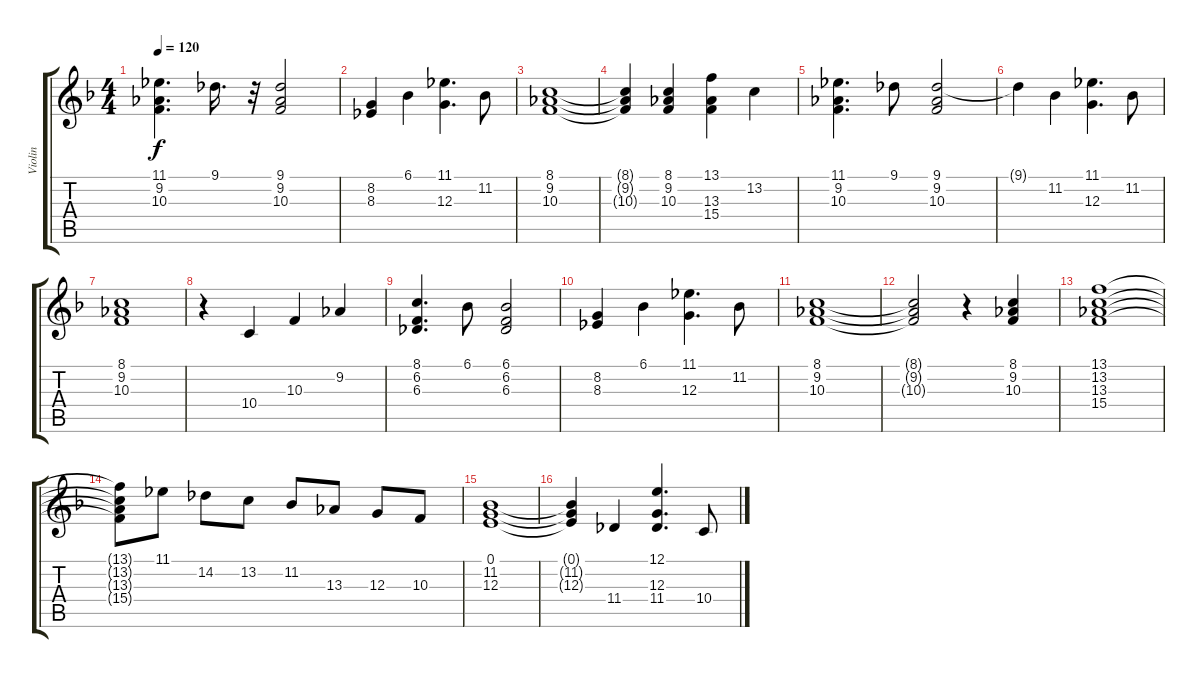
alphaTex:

\track ("Violin" "Violin") {instrument stringensemble1}
\staff {score tabs}
\tuning (E4 B3 G3 D3 A2 E2) {hide}
\ts (4 4)
\tempo 120
\clef g2
\ks dminor
(11.1 9.2 10.3).4{d dy f} 9.1.16{d} r.32 (9.1 9.2 10.3).2 |
(8.2 8.3).4 6.1.4 (11.1 12.3).4{d} 11.2.8 |
(8.1 9.2 10.3).1 |
(8.1{t} 9.2{t} 10.3{t}).4 (8.1 9.2 10.3).4 (13.1 13.3 15.4).4 13.2.4 |
(11.1 9.2 10.3).4{d} 9.1.8 (9.1 9.2 10.3).2 |
9.1{t}.4 11.2.4 (11.1 12.3).4{d} 11.2.8 |
(8.1 9.2 10.3).1 |
r.4 10.4.4 10.3.4 9.2.4 |
(8.1 6.2 6.3).4{d} 6.1.8 (6.1 6.2 6.3).2 |
(8.2 8.3).4 6.1.4 (11.1 12.3).4{d} 11.2.8 |
(8.1 9.2 10.3).1 |
(8.1{t} 9.2{t} 10.3{t}).2 r.4 (8.1 9.2 10.3).4 |
(13.1 13.2 13.3 15.4).1 |
(13.1{t} 13.2{t} 13.3{t} 15.4{t}).8 11.1.8 14.2.8 13.2.8 11.2.8 13.3.8 12.3.8 10.3.8 |
(0.1 11.2 12.3).1 |
(0.1{t} 11.2{t} 12.3{t}).4 11.4.4 (12.1 12.3 11.4).4{d} 10.4.8
